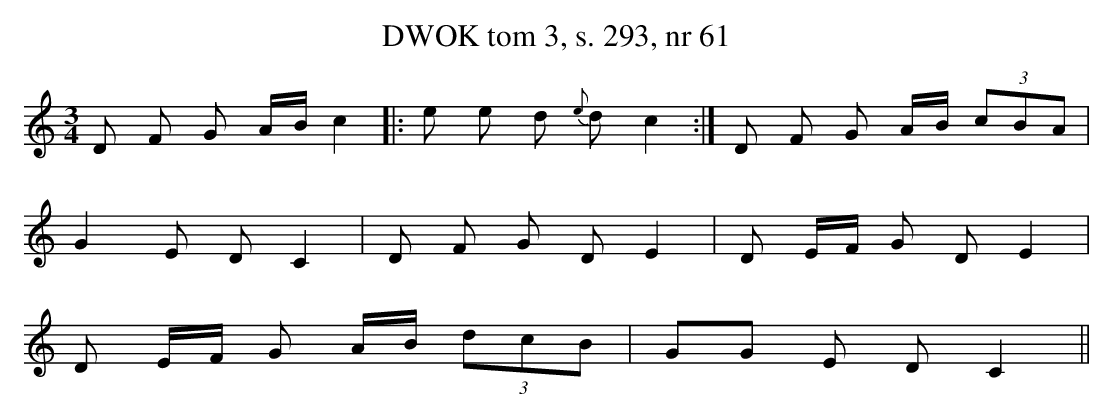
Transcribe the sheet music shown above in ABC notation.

X:1
T: DWOK tom 3, s. 293, nr 61
L: 1/16
M: 3/4
K: C
D2 F2 G2 AB c4 |: e2 e2 d2 {e} d2 c4:| D2 F2 G2 AB (3c2B2A2 |
G4 E2 D2 C4 | D2 F2 G2 D2 E4 | D2 EF G2 D2 E4 |
D2 EF G2 AB (3d2c2B2 | G2G2 E2 D2 C4 ||
